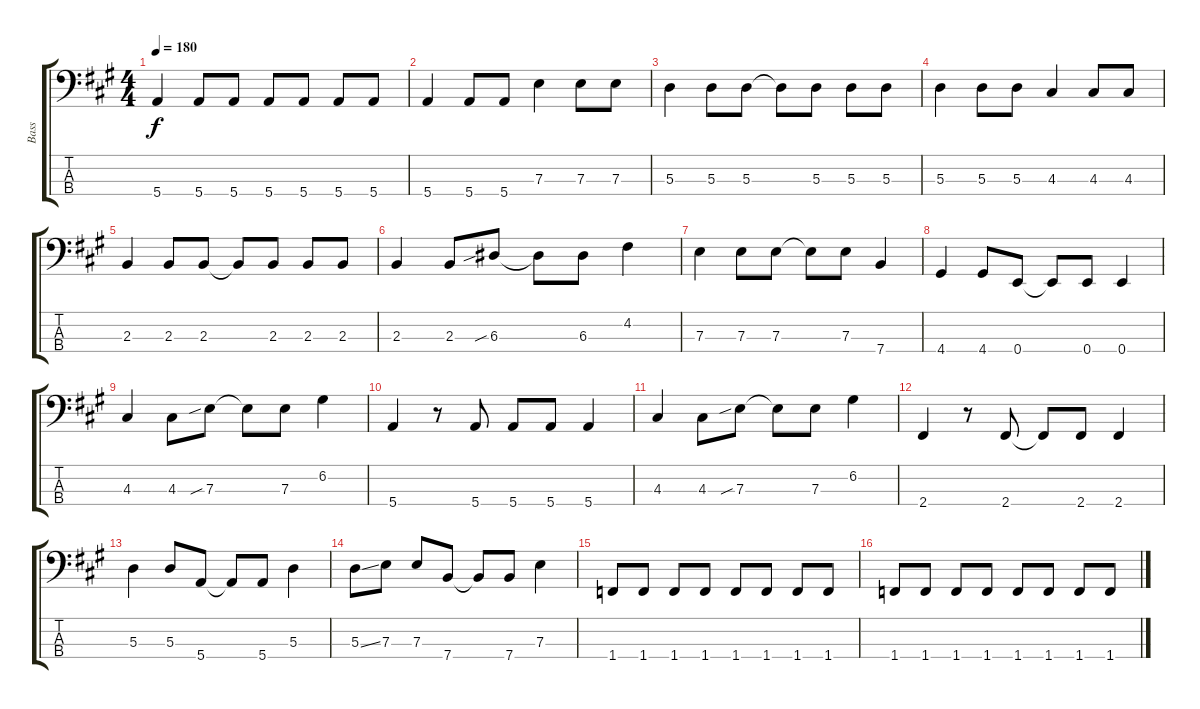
\track ("Bass" "Bass") {instrument electricbasspick}
\staff {score tabs}
\tuning (G2 D2 A1 E1) {hide}
\ts (4 4)
\tempo 180
\clef f4
\ks a
5.4.4{dy f} 5.4.8 5.4.8 5.4.8 5.4.8 5.4.8 5.4.8 |
5.4.4 5.4.8 5.4.8 7.3.4 7.3.8 7.3.8 |
5.3.4 5.3.8 5.3.8 5.3{t}.8 5.3.8 5.3.8 5.3.8 |
5.3.4 5.3.8 5.3.8 4.3.4 4.3.8 4.3.8 |
2.3.4 2.3.8 2.3.8 2.3{t}.8 2.3.8 2.3.8 2.3.8 |
2.3.4 2.3.8 6.3{sib}.8 6.3{t}.8 6.3.8 4.2.4 |
7.3.4 7.3.8 7.3.8 7.3{t}.8 7.3.8 7.4.4 |
4.4.4 4.4.8 0.4.8 0.4{t}.8 0.4.8 0.4.4 |
4.3.4 4.3.8 7.3{sib}.8 7.3{t}.8 7.3.8 6.2.4 |
5.4.4 r.8 5.4.8 5.4.8 5.4.8 5.4.4 |
4.3.4 4.3.8 7.3{sib}.8 7.3{t}.8 7.3.8 6.2.4 |
2.4.4 r.8 2.4.8 2.4{t}.8 2.4.8 2.4.4 |
5.3.4 5.3.8 5.4.8 5.4{t}.8 5.4.8 5.3.4 |
5.3{ss}.8 7.3.8 7.3.8 7.4.8 7.4{t}.8 7.4.8 7.3.4 |
1.4.8 1.4.8 1.4.8 1.4.8 1.4.8 1.4.8 1.4.8 1.4.8 |
1.4.8 1.4.8 1.4.8 1.4.8 1.4.8 1.4.8 1.4.8 1.4.8
